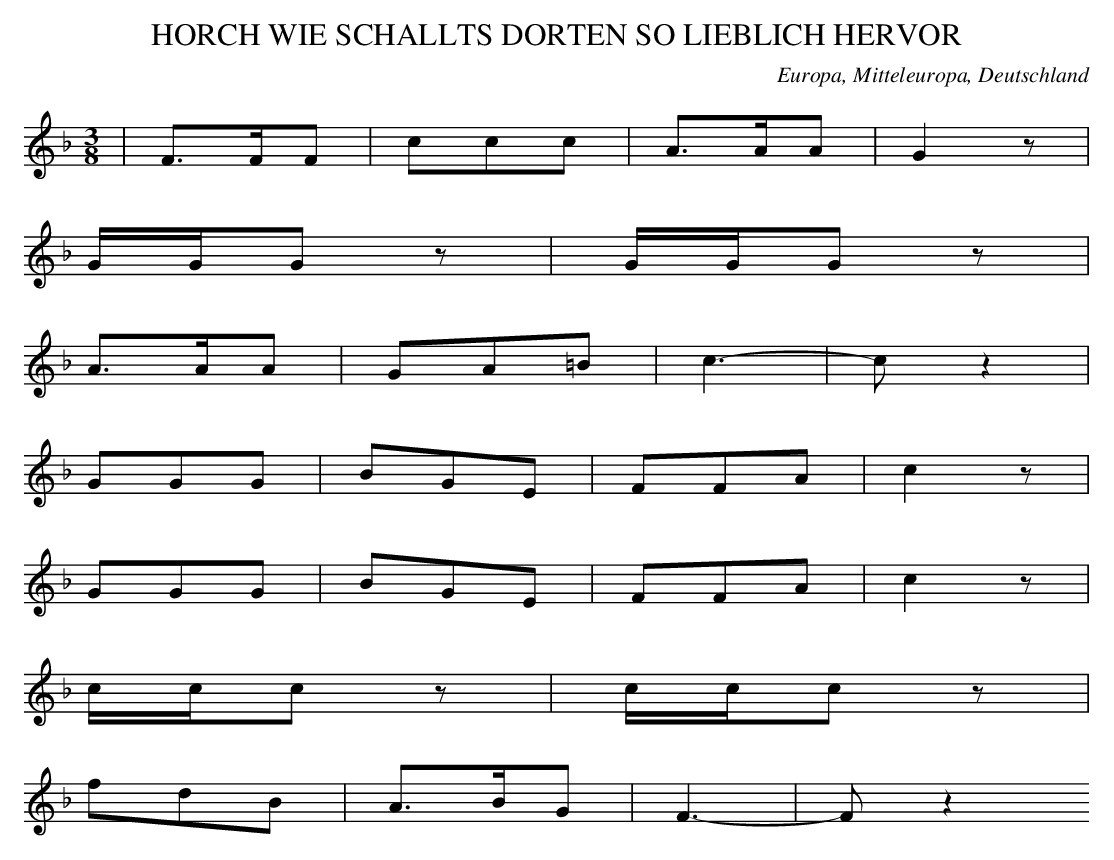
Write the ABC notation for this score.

X:1
T: HORCH WIE SCHALLTS DORTEN SO LIEBLICH HERVOR
O: Europa, Mitteleuropa, Deutschland
M: 3/8
L: 1/16
K: F
 | F3FF2 | c2c2c2 | A3AA2 | G4z2 |
GGG2z2 | GGG2z2 |
A3AA2 | G2A2=B2 | c6- | c2z4 |
G2G2G2 | B2G2E2 | F2F2A2 | c4z2 |
G2G2G2 | B2G2E2 | F2F2A2 | c4z2 |
ccc2z2 | ccc2z2 |
f2d2B2 | A3BG2 | F6- | F2z4
